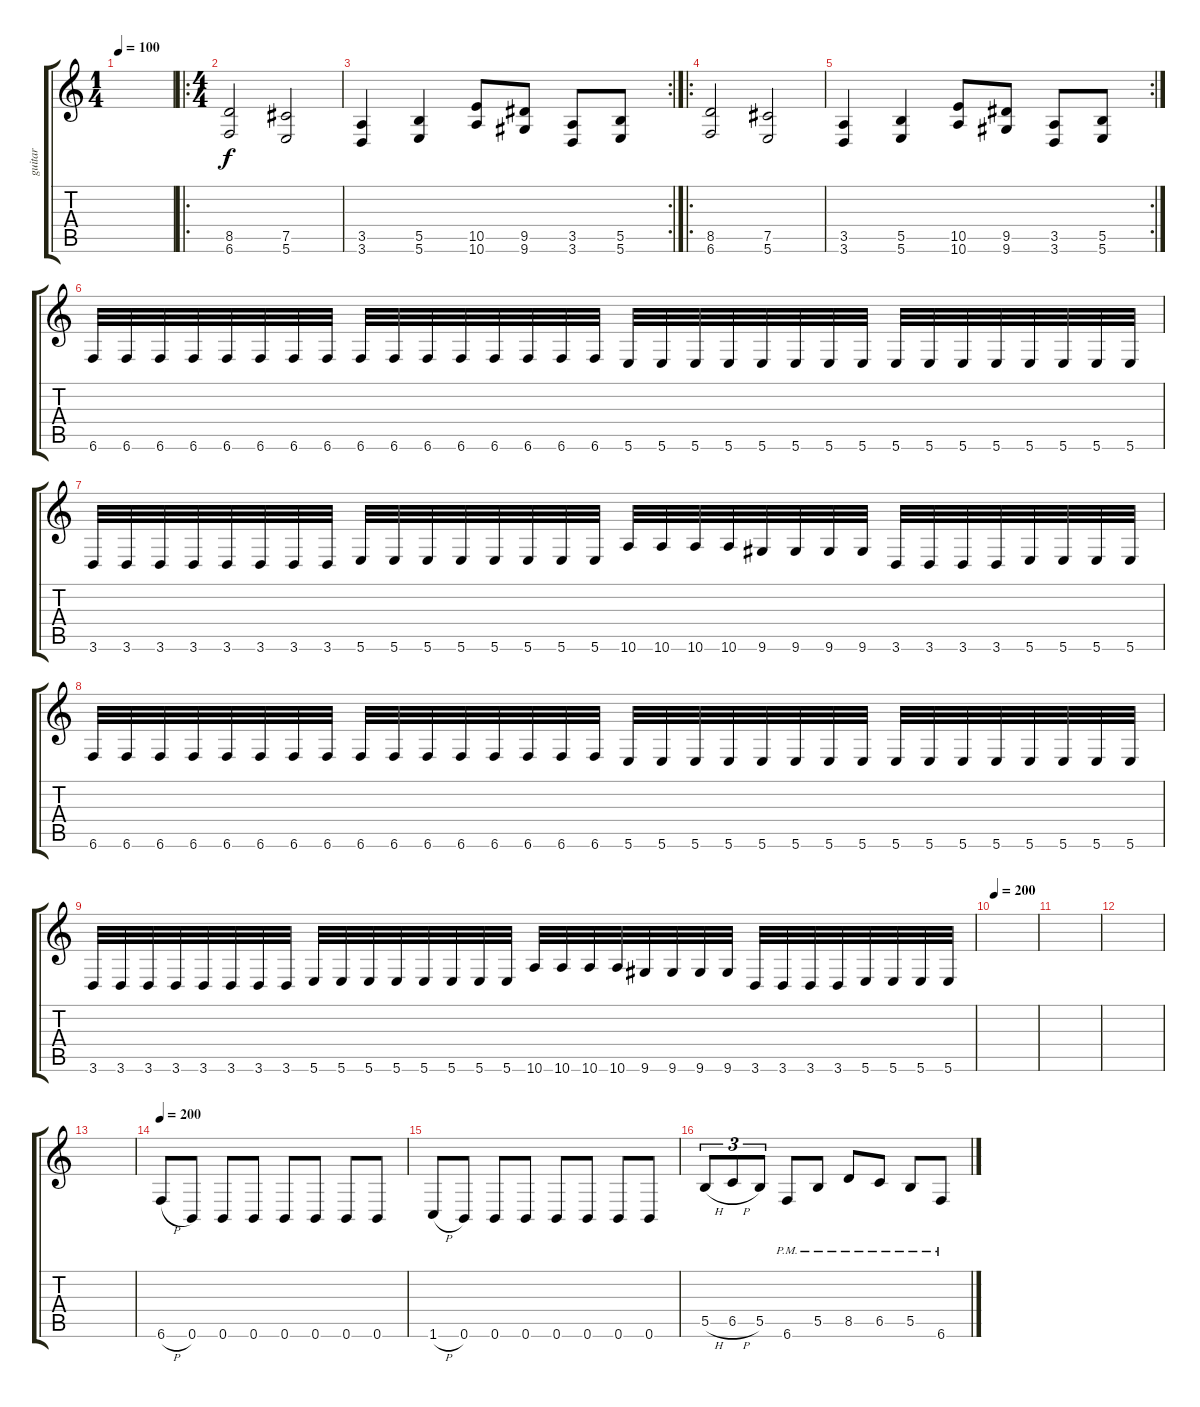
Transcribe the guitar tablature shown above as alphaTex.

\track ("guitar" "guitar") {instrument distortionguitar}
\staff {score tabs}
\tuning (Db4 Db3 E3 B2 Gb2 B1) {hide}
\ts (1 4)
\tempo 100
\clef g2
\ks c
|
\ro
\ts (4 4)
(8.5 6.6).2 (7.5 5.6).2 |
\rc 2
(3.5 3.6).4 (5.5 5.6).4 (10.5 10.6).8 (9.5 9.6).8 (3.5 3.6).8 (5.5 5.6).8 |
\ro
(8.5 6.6).2 (7.5 5.6).2 |
\rc 2
(3.5 3.6).4 (5.5 5.6).4 (10.5 10.6).8 (9.5 9.6).8 (3.5 3.6).8 (5.5 5.6).8 |
6.6.32 6.6.32 6.6.32 6.6.32 6.6.32 6.6.32 6.6.32 6.6.32 6.6.32 6.6.32 6.6.32 6.6.32 6.6.32 6.6.32 6.6.32 6.6.32 5.6.32 5.6.32 5.6.32 5.6.32 5.6.32 5.6.32 5.6.32 5.6.32 5.6.32 5.6.32 5.6.32 5.6.32 5.6.32 5.6.32 5.6.32 5.6.32 |
3.6.32 3.6.32 3.6.32 3.6.32 3.6.32 3.6.32 3.6.32 3.6.32 5.6.32 5.6.32 5.6.32 5.6.32 5.6.32 5.6.32 5.6.32 5.6.32 10.6.32 10.6.32 10.6.32 10.6.32 9.6.32 9.6.32 9.6.32 9.6.32 3.6.32 3.6.32 3.6.32 3.6.32 5.6.32 5.6.32 5.6.32 5.6.32 |
6.6.32 6.6.32 6.6.32 6.6.32 6.6.32 6.6.32 6.6.32 6.6.32 6.6.32 6.6.32 6.6.32 6.6.32 6.6.32 6.6.32 6.6.32 6.6.32 5.6.32 5.6.32 5.6.32 5.6.32 5.6.32 5.6.32 5.6.32 5.6.32 5.6.32 5.6.32 5.6.32 5.6.32 5.6.32 5.6.32 5.6.32 5.6.32 |
3.6.32 3.6.32 3.6.32 3.6.32 3.6.32 3.6.32 3.6.32 3.6.32 5.6.32 5.6.32 5.6.32 5.6.32 5.6.32 5.6.32 5.6.32 5.6.32 10.6.32 10.6.32 10.6.32 10.6.32 9.6.32 9.6.32 9.6.32 9.6.32 3.6.32 3.6.32 3.6.32 3.6.32 5.6.32 5.6.32 5.6.32 5.6.32 |
\tempo 200
|
|
|
|
\tempo 200
6.6{h}.8 0.6.8 0.6.8 0.6.8 0.6.8 0.6.8 0.6.8 0.6.8 |
1.6{h}.8 0.6.8 0.6.8 0.6.8 0.6.8 0.6.8 0.6.8 0.6.8 |
5.5{h}.8{tu (3 2)} 6.5{h}.8{tu (3 2)} 5.5.8{tu (3 2)} 6.6{pm}.8 5.5{pm}.8 8.5{pm}.8 6.5{pm}.8 5.5{pm}.8 6.6{pm}.8
